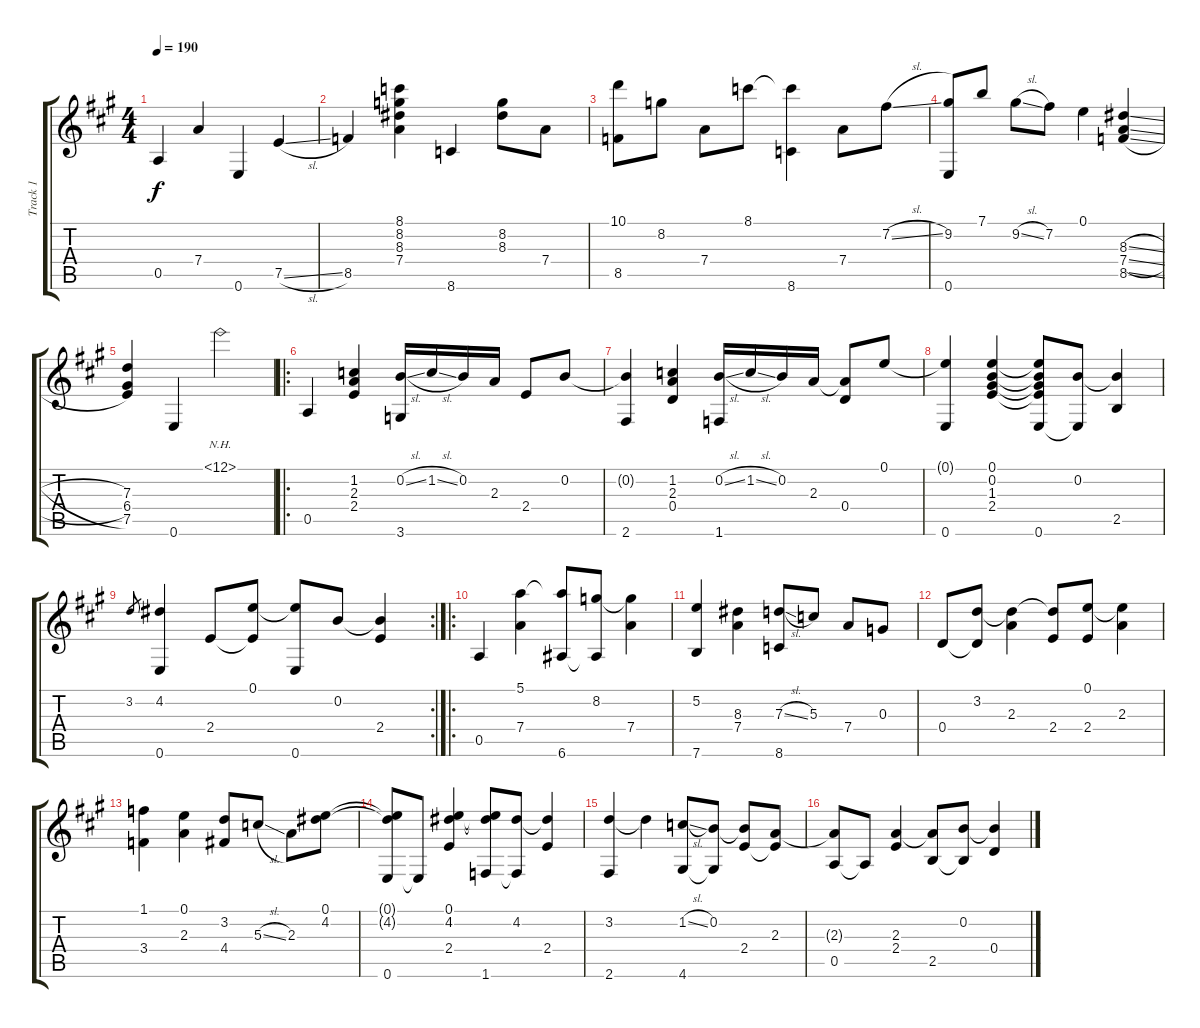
\track ("Track 1" "Track 1") {instrument acousticguitarnylon}
\staff {score tabs}
\tuning (E4 B3 G3 D3 A2 E2) {hide}
\ts (4 4)
\tempo 190
\clef g2
\ks a
0.5.4{dy f} 7.4.4 0.6.4 7.5{sl}.4 |
8.5.4 (8.1 8.2 8.3 7.4).4 8.6.4 (8.2 8.3).8 7.4.8 |
(10.1 8.5).8 8.2.8 7.4.8 8.1.8 (8.1{t} 8.6).4 7.4.8 7.2{sl}.8 |
(9.2 0.6).8 7.1.8 9.2{sl}.8 7.2.8 0.1.4 (8.3{sl} 7.4{sl} 8.5{sl}).4 |
(7.3 6.4 7.5).4 0.6.4 12.1{nh}.2 |
\ro
0.5.4 (1.2 2.3 2.4).4 (0.2{sl} 3.6).16 1.2{sl}.16 0.2.16 2.3.16 2.4.8 0.2.8 |
(0.2{t} 2.6).4 (1.2 2.3 0.4).4 (0.2{sl} 1.6).16 1.2{sl}.16 0.2.16 2.3.16 (2.3{t} 0.4).8 0.1.8 |
(0.1{t} 0.6).4 (0.1 0.2 1.3 2.4).4 (0.1{t} 0.2{t} 1.3{t} 2.4{t} 0.6).8 (0.2 0.6{t}).8 (0.2{t} 2.5).4 |
\rc 2
3.2.8{gr} (4.2 0.6).4 2.4.8 (0.1 2.4{t}).8 (0.1{t} 0.6).8 0.2.8 (0.2{t} 2.4).4 |
\ro
0.5.4 (5.1 7.4).4 (5.1{t} 6.6).8 (8.2 6.6{t}).8 (8.2{t} 7.4).4 |
(5.2 7.6).4 (8.3 7.4).4 (7.3{sl} 8.6).8 5.3.8 7.4.8 0.3.8 |
0.4.8 (3.2 0.4{t}).8 (3.2{t} 2.3).4 (3.2{t} 2.4).8 (0.1 2.4).8 (0.1{t} 2.3).4 |
(1.1 3.4).4 (0.1 2.3).4 (3.2 4.4).8 5.3{sl}.8 2.3.8 (0.1 4.2).8 |
(0.1{t} 4.2{t} 0.6).8 0.6{t}.8 (0.1 4.2 2.4).4 (0.1{t} 4.2{t} 1.6).8 (4.2 1.6{t}).8 (4.2{t} 2.4).4 |
(3.2 2.6).4 3.2{t}.4 (1.2{sl} 4.6).8 (0.2 4.6{t}).8 (0.2{t} 2.4).8 (2.3 2.4{t}).8 |
(2.3{t} 0.5).8 0.5{t}.8 (2.3 2.4).4 (2.3{t} 2.5).8 (0.2 2.5{t}).8 (0.2{t} 0.4).4
